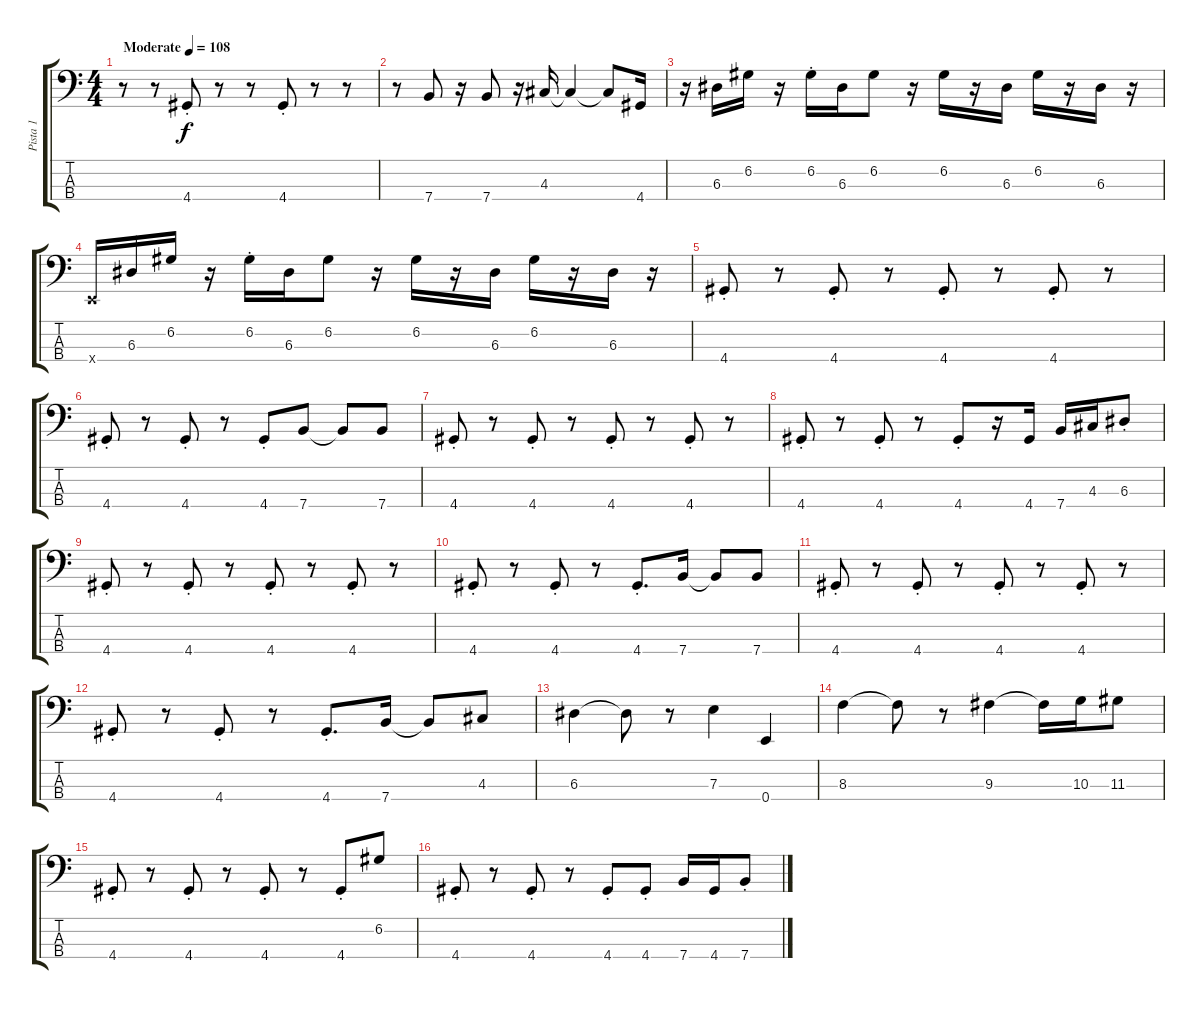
\track ("Pista 1" "Pista 1") {instrument electricbassfinger}
\staff {score tabs}
\tuning (G2 D2 A1 E1) {hide}
\ts (4 4)
\tempo (108 "Moderate")
\clef f4
\ks c
r.8{dy f instrument electricbassfinger} r.8 4.4{st}.8 r.8 r.8 4.4{st}.8 r.8 r.8 |
r.8 7.4.8 r.16 7.4.8 r.16 4.3.16 4.3{t}.4 4.3{t}.8 4.4.16 |
r.16 6.3.16 6.2.16 r.16 6.2{st}.16 6.3.16 6.2.8 r.16 6.2.16 r.16 6.3.16 6.2.16 r.16 6.3.16 r.16 |
0.4{x}.16 6.3.16 6.2.16 r.16 6.2{st}.16 6.3.16 6.2.8 r.16 6.2.16 r.16 6.3.16 6.2.16 r.16 6.3.16 r.16 |
4.4{st}.8 r.8 4.4{st}.8 r.8 4.4{st}.8 r.8 4.4{st}.8 r.8 |
4.4{st}.8 r.8 4.4{st}.8 r.8 4.4{st}.8 7.4.8 7.4{t}.8 7.4.8 |
4.4{st}.8 r.8 4.4{st}.8 r.8 4.4{st}.8 r.8 4.4{st}.8 r.8 |
4.4{st}.8 r.8 4.4{st}.8 r.8 4.4{st}.8 r.16 4.4.16 7.4.16 4.3.16 6.3{st}.8 |
4.4{st}.8 r.8 4.4{st}.8 r.8 4.4{st}.8 r.8 4.4{st}.8 r.8 |
4.4{st}.8 r.8 4.4{st}.8 r.8 4.4{st}.8{d} 7.4.16 7.4{t}.8 7.4.8 |
4.4{st}.8 r.8 4.4{st}.8 r.8 4.4{st}.8 r.8 4.4{st}.8 r.8 |
4.4{st}.8 r.8 4.4{st}.8 r.8 4.4{st}.8{d} 7.4.16 7.4{t}.8 4.3.8 |
6.3.4 6.3{t}.8 r.8 7.3.4 0.4.4 |
8.3.4 8.3{t}.8 r.8 9.3.4 9.3{t}.16 10.3.16 11.3.8 |
4.4{st}.8 r.8 4.4{st}.8 r.8 4.4{st}.8 r.8 4.4{st}.8 6.2.8 |
4.4{st}.8 r.8 4.4{st}.8 r.8 4.4{st}.8 4.4{st}.8 7.4.16 4.4.16 7.4{st}.8
